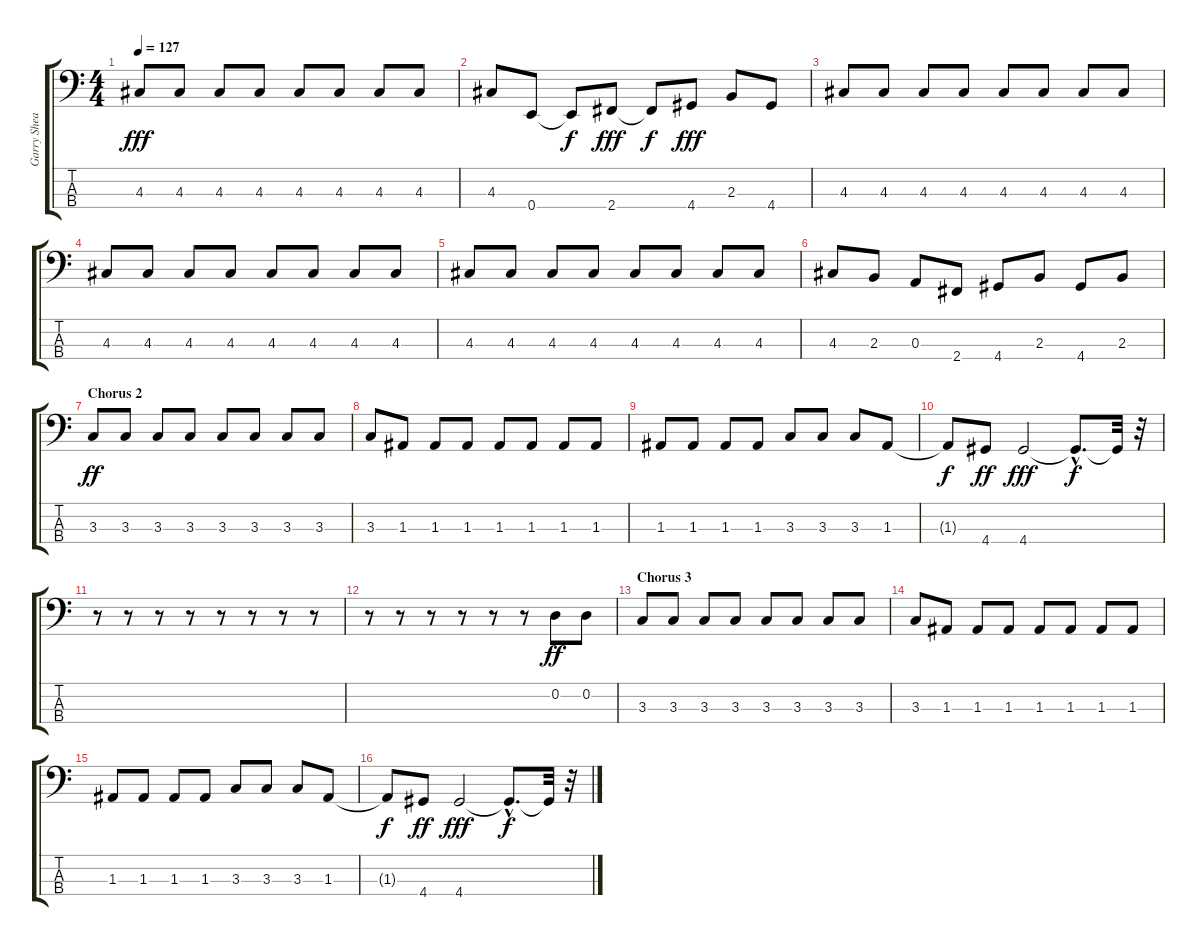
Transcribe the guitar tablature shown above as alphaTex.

\track ("Garry Shea" "Garry Shea") {instrument electricbasspick}
\staff {score tabs}
\tuning (G2 D2 A1 E1) {hide}
\ts (4 4)
\tempo 127
\clef f4
\ks c
4.3.8{dy fff} 4.3.8 4.3.8 4.3.8 4.3.8 4.3.8 4.3.8 4.3.8 |
4.3.8 0.4.8 0.4{t}.8{dy f} 2.4.8{dy fff} 2.4{t}.8{dy f} 4.4.8{dy fff} 2.3.8 4.4.8 |
4.3.8 4.3.8 4.3.8 4.3.8 4.3.8 4.3.8 4.3.8 4.3.8 |
4.3.8 4.3.8 4.3.8 4.3.8 4.3.8 4.3.8 4.3.8 4.3.8 |
4.3.8 4.3.8 4.3.8 4.3.8 4.3.8 4.3.8 4.3.8 4.3.8 |
4.3.8 2.3.8 0.3.8 2.4.8 4.4.8 2.3.8 4.4.8 2.3.8 |
\section ("" "Chorus 2")
3.3.8{dy ff} 3.3.8 3.3.8 3.3.8 3.3.8 3.3.8 3.3.8 3.3.8 |
3.3.8 1.3.8 1.3.8 1.3.8 1.3.8 1.3.8 1.3.8 1.3.8 |
1.3.8 1.3.8 1.3.8 1.3.8 3.3.8 3.3.8 3.3.8 1.3.8 |
1.3{t}.8{dy f} 4.4.8{dy ff} 4.4.2{dy fff} 4.4{hac t}.8{d dy f} 4.4{t}.32 r.32 |
r.8 r.8 r.8 r.8 r.8 r.8 r.8 r.8 |
r.8 r.8 r.8 r.8 r.8 r.8 0.2.8{dy ff} 0.2.8 |
\section ("" "Chorus 3")
3.3.8 3.3.8 3.3.8 3.3.8 3.3.8 3.3.8 3.3.8 3.3.8 |
3.3.8 1.3.8 1.3.8 1.3.8 1.3.8 1.3.8 1.3.8 1.3.8 |
1.3.8 1.3.8 1.3.8 1.3.8 3.3.8 3.3.8 3.3.8 1.3.8 |
1.3{t}.8{dy f} 4.4.8{dy ff} 4.4.2{dy fff} 4.4{hac t}.8{d dy f} 4.4{t}.32 r.32
